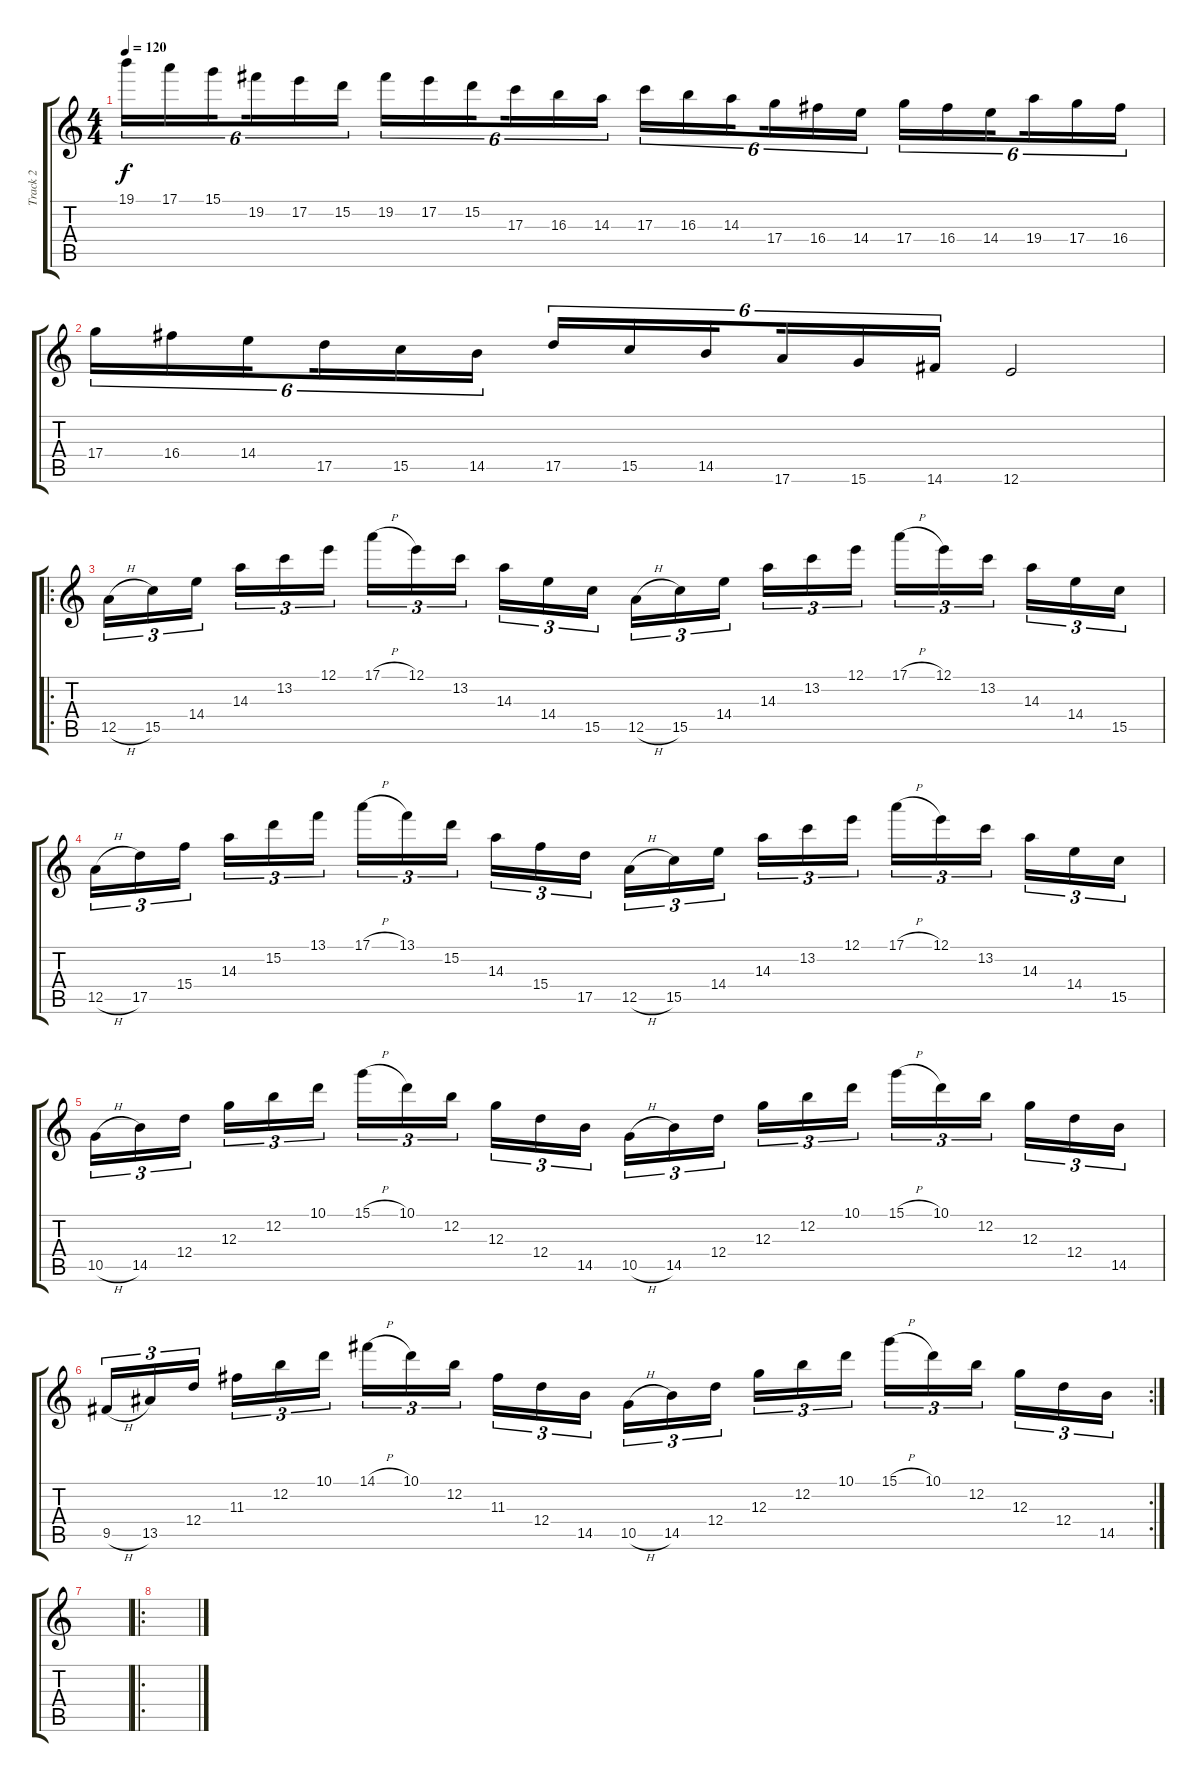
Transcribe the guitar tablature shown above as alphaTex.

\track ("Track 2" "Track 2") {instrument distortionguitar}
\staff {score tabs}
\tuning (E4 B3 G3 D3 A2 E2) {hide}
\ts (4 4)
\tempo 120
\clef g2
\ks c
19.1.16{tu (6 4) dy f} 17.1.16{tu (6 4)} 15.1.16{tu (6 4) beam splitsecondary} 19.2.16{tu (6 4)} 17.2.16{tu (6 4)} 15.2.16{tu (6 4)} 19.2.16{tu (6 4)} 17.2.16{tu (6 4)} 15.2.16{tu (6 4) beam splitsecondary} 17.3.16{tu (6 4)} 16.3.16{tu (6 4)} 14.3.16{tu (6 4)} 17.3.16{tu (6 4)} 16.3.16{tu (6 4)} 14.3.16{tu (6 4) beam splitsecondary} 17.4.16{tu (6 4)} 16.4.16{tu (6 4)} 14.4.16{tu (6 4)} 17.4.16{tu (6 4)} 16.4.16{tu (6 4)} 14.4.16{tu (6 4) beam splitsecondary} 19.4.16{tu (6 4)} 17.4.16{tu (6 4)} 16.4.16{tu (6 4)} |
17.4.16{tu (6 4)} 16.4.16{tu (6 4)} 14.4.16{tu (6 4) beam splitsecondary} 17.5.16{tu (6 4)} 15.5.16{tu (6 4)} 14.5.16{tu (6 4)} 17.5.16{tu (6 4)} 15.5.16{tu (6 4)} 14.5.16{tu (6 4) beam splitsecondary} 17.6.16{tu (6 4)} 15.6.16{tu (6 4)} 14.6.16{tu (6 4)} 12.6.2 |
\ro
12.5{h}.16{tu (3 2)} 15.5.16{tu (3 2)} 14.4.16{tu (3 2) beam splitsecondary} 14.3.16{tu (3 2)} 13.2.16{tu (3 2)} 12.1.16{tu (3 2)} 17.1{h}.16{tu (3 2)} 12.1.16{tu (3 2)} 13.2.16{tu (3 2) beam splitsecondary} 14.3.16{tu (3 2)} 14.4.16{tu (3 2)} 15.5.16{tu (3 2)} 12.5{h}.16{tu (3 2)} 15.5.16{tu (3 2)} 14.4.16{tu (3 2) beam splitsecondary} 14.3.16{tu (3 2)} 13.2.16{tu (3 2)} 12.1.16{tu (3 2)} 17.1{h}.16{tu (3 2)} 12.1.16{tu (3 2)} 13.2.16{tu (3 2) beam splitsecondary} 14.3.16{tu (3 2)} 14.4.16{tu (3 2)} 15.5.16{tu (3 2)} |
12.5{h}.16{tu (3 2)} 17.5.16{tu (3 2)} 15.4.16{tu (3 2) beam splitsecondary} 14.3.16{tu (3 2)} 15.2.16{tu (3 2)} 13.1.16{tu (3 2)} 17.1{h}.16{tu (3 2)} 13.1.16{tu (3 2)} 15.2.16{tu (3 2) beam splitsecondary} 14.3.16{tu (3 2)} 15.4.16{tu (3 2)} 17.5.16{tu (3 2)} 12.5{h}.16{tu (3 2)} 15.5.16{tu (3 2)} 14.4.16{tu (3 2) beam splitsecondary} 14.3.16{tu (3 2)} 13.2.16{tu (3 2)} 12.1.16{tu (3 2)} 17.1{h}.16{tu (3 2)} 12.1.16{tu (3 2)} 13.2.16{tu (3 2) beam splitsecondary} 14.3.16{tu (3 2)} 14.4.16{tu (3 2)} 15.5.16{tu (3 2)} |
10.5{h}.16{tu (3 2)} 14.5.16{tu (3 2)} 12.4.16{tu (3 2) beam splitsecondary} 12.3.16{tu (3 2)} 12.2.16{tu (3 2)} 10.1.16{tu (3 2)} 15.1{h}.16{tu (3 2)} 10.1.16{tu (3 2)} 12.2.16{tu (3 2) beam splitsecondary} 12.3.16{tu (3 2)} 12.4.16{tu (3 2)} 14.5.16{tu (3 2)} 10.5{h}.16{tu (3 2)} 14.5.16{tu (3 2)} 12.4.16{tu (3 2) beam splitsecondary} 12.3.16{tu (3 2)} 12.2.16{tu (3 2)} 10.1.16{tu (3 2)} 15.1{h}.16{tu (3 2)} 10.1.16{tu (3 2)} 12.2.16{tu (3 2) beam splitsecondary} 12.3.16{tu (3 2)} 12.4.16{tu (3 2)} 14.5.16{tu (3 2)} |
\rc 2
9.5{h}.16{tu (3 2)} 13.5.16{tu (3 2)} 12.4.16{tu (3 2) beam splitsecondary} 11.3.16{tu (3 2)} 12.2.16{tu (3 2)} 10.1.16{tu (3 2)} 14.1{h}.16{tu (3 2)} 10.1.16{tu (3 2)} 12.2.16{tu (3 2) beam splitsecondary} 11.3.16{tu (3 2)} 12.4.16{tu (3 2)} 14.5.16{tu (3 2)} 10.5{h}.16{tu (3 2)} 14.5.16{tu (3 2)} 12.4.16{tu (3 2) beam splitsecondary} 12.3.16{tu (3 2)} 12.2.16{tu (3 2)} 10.1.16{tu (3 2)} 15.1{h}.16{tu (3 2)} 10.1.16{tu (3 2)} 12.2.16{tu (3 2) beam splitsecondary} 12.3.16{tu (3 2)} 12.4.16{tu (3 2)} 14.5.16{tu (3 2)} |
|
\ro
